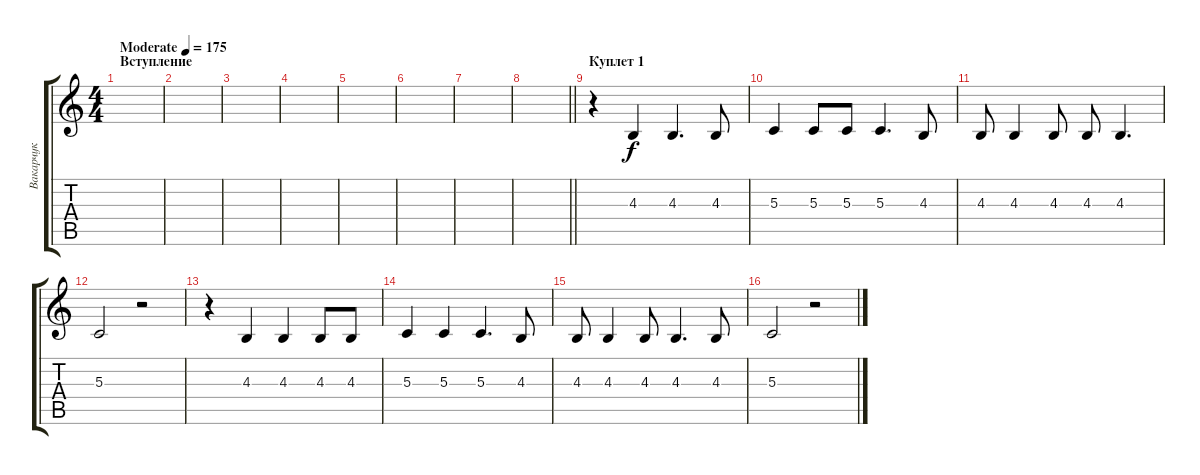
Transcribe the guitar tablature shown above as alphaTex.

\track ("Вакарчук" "Вакарчук") {instrument tenorsax}
\staff {score tabs}
\tuning (E4 B3 G3 D3 A2 E2) {hide}
\ts (4 4)
\section ("" "Вступление")
\tempo (175 "Moderate")
\clef g2
\ks c
|
|
|
|
|
|
|
\barLineRight lightlight
|
\section ("" "Куплет 1")
r.4 4.3.4 4.3.4{d} 4.3.8 |
5.3.4 5.3.8 5.3.8 5.3.4{d} 4.3.8 |
4.3.8 4.3.4 4.3.8 4.3.8 4.3.4{d} |
5.3.2 r.2 |
r.4 4.3.4 4.3.4 4.3.8 4.3.8 |
5.3.4 5.3.4 5.3.4{d} 4.3.8 |
4.3.8 4.3.4 4.3.8 4.3.4{d} 4.3.8 |
5.3.2 r.2
